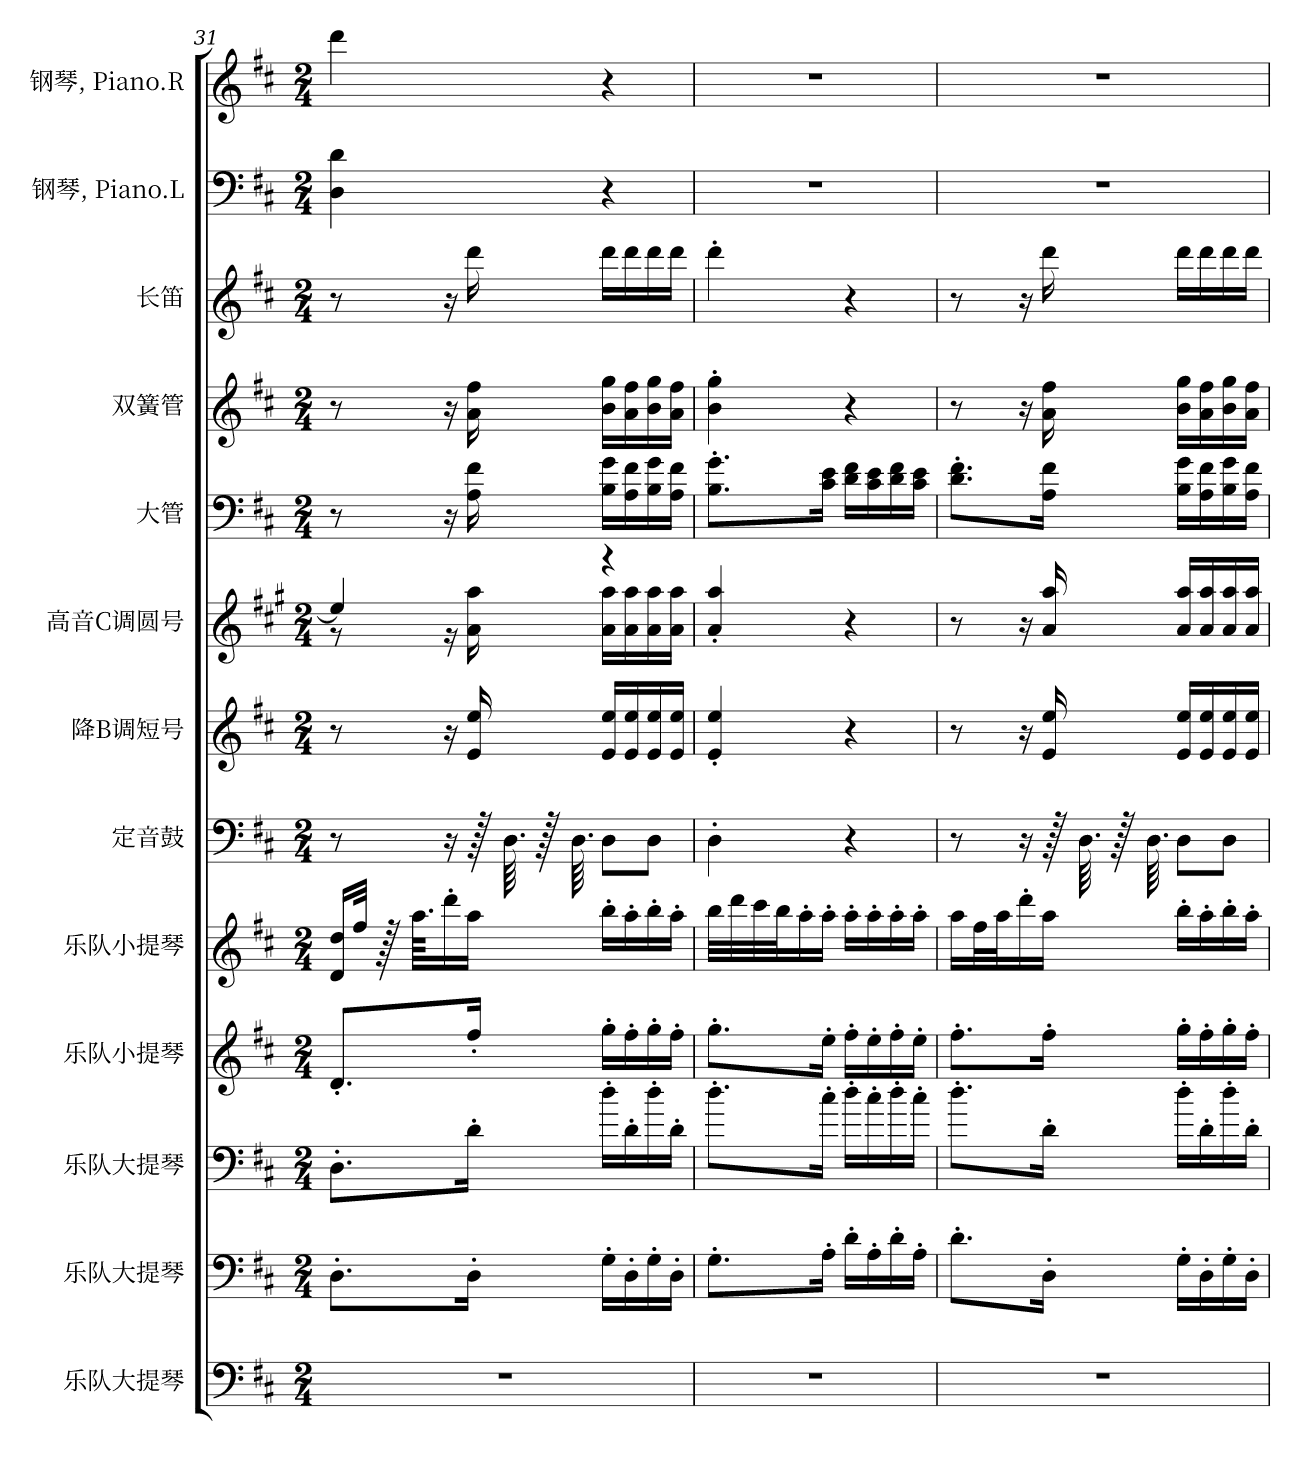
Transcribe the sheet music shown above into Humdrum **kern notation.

**kern	**kern	**kern	**kern	**kern	**kern	**kern	**kern	**kern	**kern	**kern	**kern	**kern
*part13	*part12	*part11	*part10	*part9	*part8	*part7	*part6	*part5	*part4	*part3	*part2	*part1
*staff13	*staff12	*staff11	*staff10	*staff9	*staff8	*staff7	*staff6	*staff5	*staff4	*staff3	*staff2	*staff1
*I"乐队大提琴	*I"乐队大提琴	*I"乐队大提琴	*I"乐队小提琴	*I"乐队小提琴	*I"定音鼓	*I"降B调短号	*I"高音C调圆号	*I"大管	*I"双簧管	*I"长笛	*I"钢琴, Piano.L	*I"钢琴, Piano.R
*	*	*	*	*	*	*	*	*	*	*	*I'Pno.	*I'Pno.
*clefF4	*clefF4	*clefF4	*clefG2	*clefG2	*clefF4	*clefG2	*clefG2	*clefF4	*clefG2	*clefG2	*clefF4	*clefG2
*	*	*	*	*	*	*ITrd1c2	*ITrd4c7	*	*	*	*	*
*k[f#c#]	*k[f#c#]	*k[f#c#]	*k[f#c#]	*k[f#c#]	*k[f#c#]	*k[]	*k[f#c#]	*k[f#c#]	*k[f#c#]	*k[f#c#]	*k[f#c#]	*k[f#c#]
*M2/4	*M2/4	*M2/4	*M2/4	*M2/4	*M2/4	*M2/4	*M2/4	*M2/4	*M2/4	*M2/4	*M2/4	*M2/4
=31	=31	=31	=31	=31	=31	=31	=31	=31	=31	=31	=31	=31
*	*	*	*	*	*	*	*^	*	*	*	*	*
2r	8.D'\L	8.D'\L	8.d'/L	16d/ 16dd/LL	8r	8r	4a/]	8r	8r	8r	8r	4D\ 4d\	4ddd\
.	.	.	.	32ff#/JJk	.	.	.	.	.	.	.	.	.
.	.	.	.	128r	.	.	.	.	.	.	.	.	.
.	.	.	.	64.aa\KKLL	.	.	.	.	.	.	.	.	.
.	.	.	.	16ddd'\	16r	16r	.	16r	16r	16r	16r	.	.
.	16D'\Jk	16d'\Jk	16ff#'/Jk	16aa\JJ	128r	16d/ 16dd/	.	16d\ 16dd\	16A\ 16f#\	16a\ 16ff#\	16ddd\	.	.
.	.	.	.	.	64.D\	.	.	.	.	.	.	.	.
.	.	.	.	.	128r	.	.	.	.	.	.	.	.
.	.	.	.	.	64.D\	.	.	.	.	.	.	.	.
.	16G'\LL	16dd'\LL	16gg'\LL	16bb'\LL	8D\L	16d/ 16dd/LL	4r	16d\ 16dd\LL	16B\ 16g\LL	16b\ 16gg\LL	16ddd\LL	4r	4r
.	16D'\	16d'\	16ff#'\	16aa'\	.	16d/ 16dd/	.	16d\ 16dd\	16A\ 16f#\	16a\ 16ff#\	16ddd\	.	.
.	16G'\	16dd'\	16gg'\	16bb'\	8D\J	16d/ 16dd/	.	16d\ 16dd\	16B\ 16g\	16b\ 16gg\	16ddd\	.	.
.	16D'\JJ	16d'\JJ	16ff#'\JJ	16aa'\JJ	.	16d/ 16dd/JJ	.	16d\ 16dd\JJ	16A\ 16f#\JJ	16a\ 16ff#\JJ	16ddd\JJ	.	.
*	*	*	*	*	*	*	*v	*v	*	*	*	*	*
!!LO:PB:g=z
=32	=32	=32	=32	=32	=32	=32	=32	=32	=32	=32	=32	=32
2r	8.G'\L	8.dd'\L	8.gg'\L	32bb\LLL	4D'\	4d/' 4dd/'	4d/' 4dd/'	8.B\' 8.g\'L	4b\' 4gg\'	4ddd'\	2r	2r
.	.	.	.	32ddd\	.	.	.	.	.	.	.	.
.	.	.	.	32ccc#\	.	.	.	.	.	.	.	.
.	.	.	.	32bb\J	.	.	.	.	.	.	.	.
.	.	.	.	16aa'\	.	.	.	.	.	.	.	.
.	16A'\Jk	16cc#'\Jk	16ee'\Jk	16aa'\JJ	.	.	.	16c#\ 16e\Jk	.	.	.	.
.	16d'\LL	16dd'\LL	16ff#'\LL	16aa'\LL	4r	4r	4r	16d\ 16f#\LL	4r	4r	.	.
.	16A'\	16cc#'\	16ee'\	16aa'\	.	.	.	16c#\ 16e\	.	.	.	.
.	16d'\	16dd'\	16ff#'\	16aa'\	.	.	.	16d\ 16f#\	.	.	.	.
.	16A'\JJ	16cc#'\JJ	16ee'\JJ	16aa'\JJ	.	.	.	16c#\ 16e\JJ	.	.	.	.
=33	=33	=33	=33	=33	=33	=33	=33	=33	=33	=33	=33	=33
2r	8.d'\L	8.dd'\L	8.ff#'\L	16aa\LL	8r	8r	8r	8.d\' 8.f#\'L	8r	8r	2r	2r
.	.	.	.	32ff#\L	.	.	.	.	.	.	.	.
.	.	.	.	32aa\J	.	.	.	.	.	.	.	.
.	.	.	.	16ddd'\	16r	16r	16r	.	16r	16r	.	.
.	16D'\Jk	16d'\Jk	16ff#'\Jk	16aa\JJ	128r	16d/ 16dd/	16d/ 16dd/	16A\ 16f#\Jk	16a\ 16ff#\	16ddd\	.	.
.	.	.	.	.	64.D\	.	.	.	.	.	.	.
.	.	.	.	.	128r	.	.	.	.	.	.	.
.	.	.	.	.	64.D\	.	.	.	.	.	.	.
.	16G'\LL	16dd'\LL	16gg'\LL	16bb'\LL	8D\L	16d/ 16dd/LL	16d/ 16dd/LL	16B\ 16g\LL	16b\ 16gg\LL	16ddd\LL	.	.
.	16D'\	16d'\	16ff#'\	16aa'\	.	16d/ 16dd/	16d/ 16dd/	16A\ 16f#\	16a\ 16ff#\	16ddd\	.	.
.	16G'\	16dd'\	16gg'\	16bb'\	8D\J	16d/ 16dd/	16d/ 16dd/	16B\ 16g\	16b\ 16gg\	16ddd\	.	.
.	16D'\JJ	16d'\JJ	16ff#'\JJ	16aa'\JJ	.	16d/ 16dd/JJ	16d/ 16dd/JJ	16A\ 16f#\JJ	16a\ 16ff#\JJ	16ddd\JJ	.	.
=	=	=	=	=	=	=	=	=	=	=	=	=
*-	*-	*-	*-	*-	*-	*-	*-	*-	*-	*-	*-	*-
